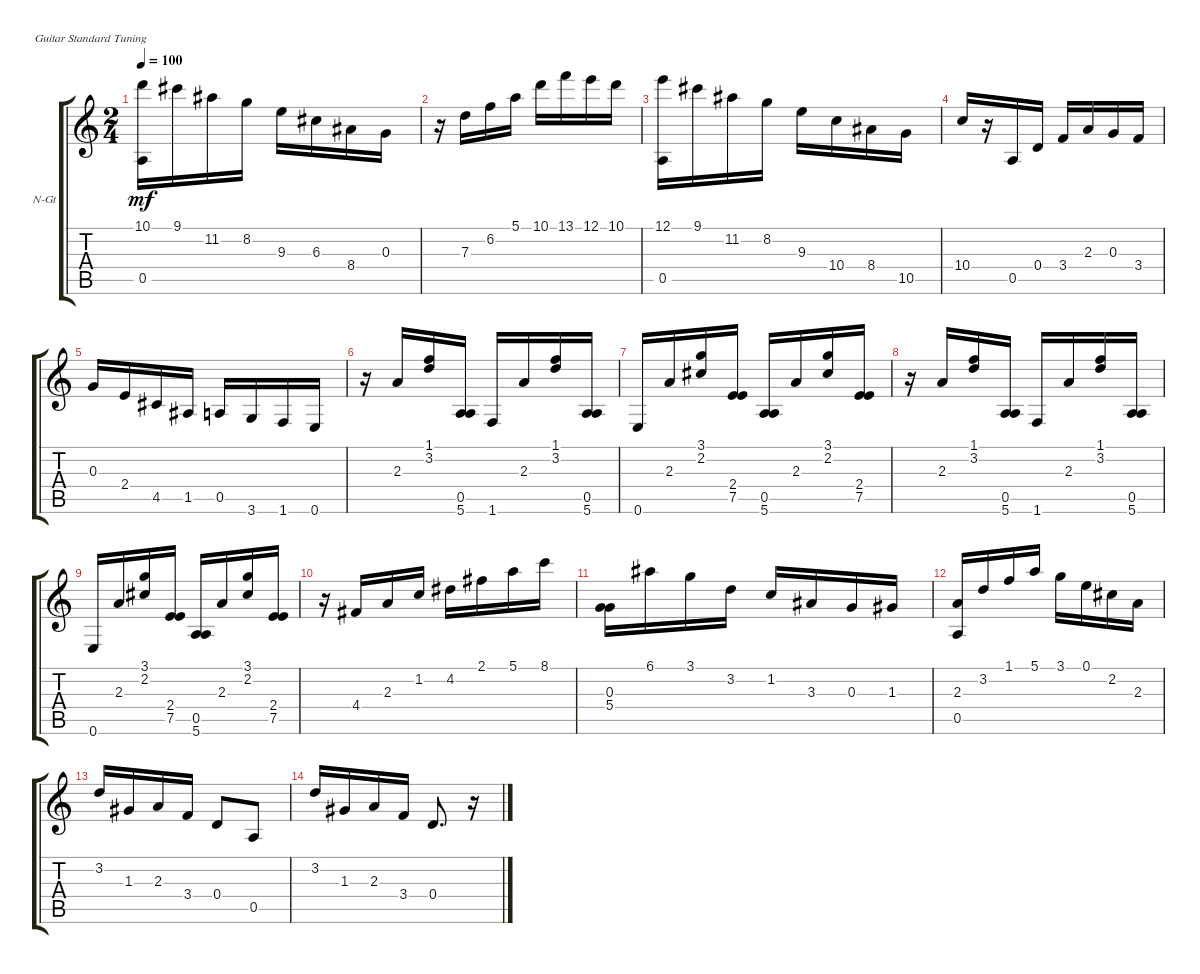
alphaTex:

\bracketExtendMode groupsimilarinstruments
\firstSystemTrackNameOrientation horizontal
\otherSystemsTrackNameOrientation horizontal
\track ("Dilermando Reis" "N-Gt") {instrument acousticguitarnylon}
\staff {score tabs}
\tuning (E4 B3 G3 D3 A2 E2)
\ts (2 4)
\tempo 100
\clef g2
\ks c
(10.1 0.5).16{dy mf} 9.1.16 11.2.16 8.2.16 9.3.16 6.3.16 8.4.16 0.3.16 |
r.16 7.3.16 6.2.16 5.1.16 10.1.16 13.1.16 12.1.16 10.1.16 |
(12.1 0.5).16 9.1.16 11.2.16 8.2.16 9.3.16 10.4.16 8.4.16 10.5.16 |
10.4.16 r.16 0.5.16 0.4.16 3.4.16 2.3.16 0.3.16 3.4.16 |
0.3.16 2.4.16 4.5.16 1.5.16 0.5.16 3.6.16 1.6.16 0.6.16 |
r.16 2.3.16 (1.1 3.2).16 (0.5 5.6).16 1.6.16 2.3.16 (1.1 3.2).16 (0.5 5.6).16 |
0.6.16 2.3.16 (3.1 2.2).16 (2.4 7.5).16 (0.5 5.6).16 2.3.16 (3.1 2.2).16 (2.4 7.5).16 |
r.16 2.3.16 (1.1 3.2).16 (0.5 5.6).16 1.6.16 2.3.16 (1.1 3.2).16 (0.5 5.6).16 |
0.6.16 2.3.16 (3.1 2.2).16 (2.4 7.5).16 (0.5 5.6).16 2.3.16 (3.1 2.2).16 (2.4 7.5).16 |
r.16 4.4.16 2.3.16 1.2.16 4.2.16 2.1.16 5.1.16 8.1.16 |
(0.3 5.4).16 6.1.16 3.1.16 3.2.16 1.2.16 3.3.16 0.3.16 1.3.16 |
(2.3 0.5).16 3.2.16 1.1.16 5.1.16 3.1.16 0.1.16 2.2.16 2.3.16 |
3.2.16 1.3.16 2.3.16 3.4.16 0.4.8 0.5.8 |
3.2.16 1.3.16 2.3.16 3.4.16 0.4.8{d} r.16
